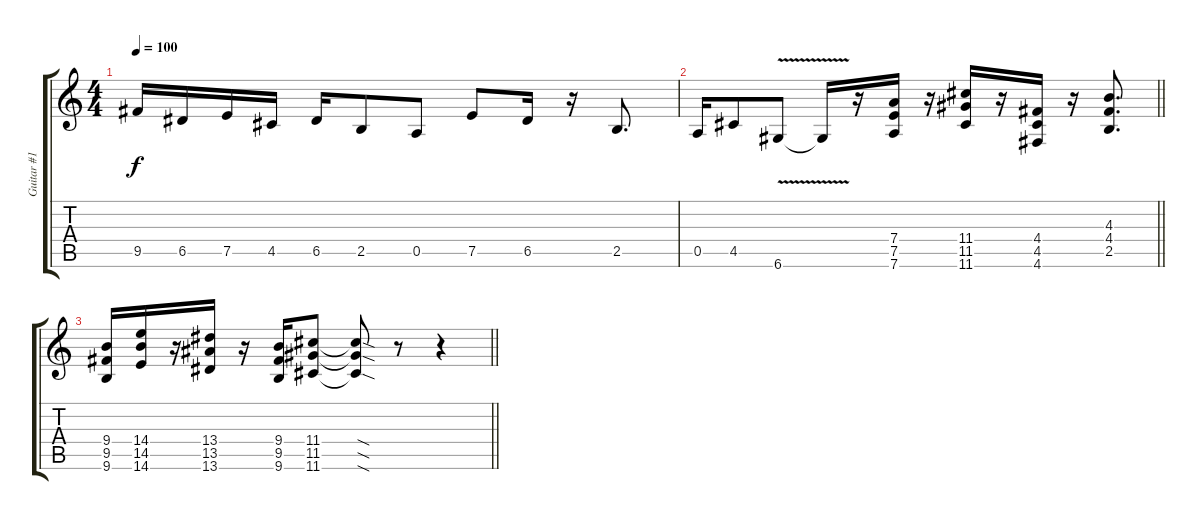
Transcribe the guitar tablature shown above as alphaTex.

\track ("Guitar #1" "Guitar #1") {instrument distortionguitar}
\staff {score tabs}
\tuning (E4 B3 G3 D3 A2 D2) {hide}
\ts (4 4)
\tempo 100
\clef g2
\ks c
9.5.16{dy f} 6.5.16 7.5.16 4.5.16 6.5.16 2.5.8 0.5.8 7.5.8 6.5.16 r.16 2.5.8{d} |
\barLineRight lightlight
0.5.16 4.5.8 6.6{v}.8 6.6{t}.16 r.16 (7.4 7.5 7.6).16 r.16 (11.4 11.5 11.6).16 r.16 (4.4 4.5 4.6).16 r.16 (4.3 4.4 2.5).8{d} |
\barLineRight lightlight
(9.4 9.5 9.6).16 (14.4 14.5 14.6).16 r.16 (13.4 13.5 13.6).16 r.16 (9.4 9.5 9.6).16 (11.4 11.5 11.6).8 (11.4{sod t} 11.5{sod t} 11.6{sod t}).8 r.8 r.4
